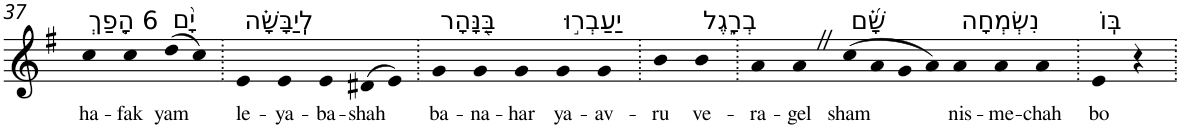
**kern	**text
*part1	*part1
*staff1	*staff1
*I"Piano	*
*I'Pno	*
!!LO:PB:g=z
*clefG2	*
*k[f#]	*
*G:	*
=37	=37
!LO:TX:a:t=6 הָ֤פַךְ	!
!	!LO:LY:b
4cc	ha-
!	!LO:LY:b
4cc	-fak
!LO:TX:a:t=יָ֨ם	!
!	!LO:LY:b
(>8dd	yam
8cc)	.
=38.	=38.
!LO:TX:a:t=לְֽיַבָּשָׁ֗ה	!
!	!LO:LY:b
4e	le-
!	!LO:LY:b
4e	-ya-
!	!LO:LY:b
4e	-ba-
!	!LO:LY:b
(>8d#X	-shah
8e)	.
=39.	=39.
!LO:TX:a:t=בַּ֭נָּהָר	!
!	!LO:LY:b
4g	ba-
!	!LO:LY:b
4g	-na-
!	!LO:LY:b
4g	-har
!LO:TX:a:t=יַעַבְר֣וּ	!
!	!LO:LY:b
4g	ya-
!	!LO:LY:b
4g	-av-
=40.	=40.
!	!LO:LY:b
4b	-ru
!LO:TX:a:t=בְרָ֑גֶל	!
!	!LO:LY:b
4b	ve-
=41.	=41.
!	!LO:LY:b
4a	-ra-
!	!LO:LY:b
4aZ	-gel
!LO:TX:a:t=שָׁ֝֗ם	!
!	!LO:LY:b
(>8cc	sham
8a	.
8g	.
8a)	.
!LO:TX:a:t=נִשְׂמְחָה	!
!	!LO:LY:b
4a	nis-
!	!LO:LY:b
4a	-me-
!	!LO:LY:b
4a	-chah
=42.	=42.
!LO:TX:a:t=בּֽוֹ	!
!	!LO:LY:b
4e	bo
4r	.
=.	=.
*-	*-
